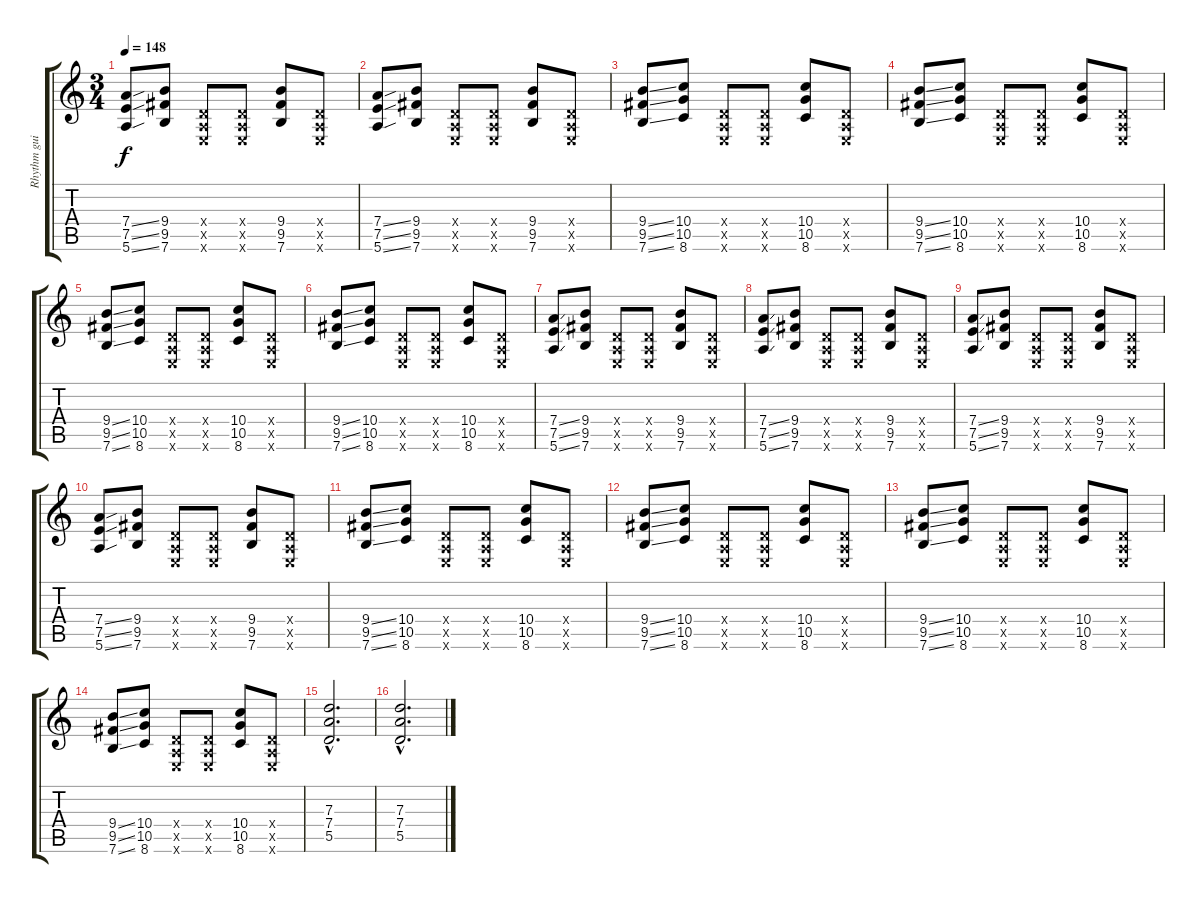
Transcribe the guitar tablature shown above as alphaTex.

\track ("Rhythm guitar 1" "Rhythm gui") {instrument distortionguitar}
\staff {score tabs}
\tuning (E4 B3 G3 D3 A2 E2) {hide}
\ts (3 4)
\tempo 148
\clef g2
\ks c
(7.4{ss} 7.5{ss} 5.6{ss}).8{dy f} (9.4 9.5 7.6).8 (0.4{x} 0.5{x} 0.6{x}).8 (0.4{x} 0.5{x} 0.6{x}).8 (9.4 9.5 7.6).8 (0.4{x} 0.5{x} 0.6{x}).8 |
(7.4{ss} 7.5{ss} 5.6{ss}).8 (9.4 9.5 7.6).8 (0.4{x} 0.5{x} 0.6{x}).8 (0.4{x} 0.5{x} 0.6{x}).8 (9.4 9.5 7.6).8 (0.4{x} 0.5{x} 0.6{x}).8 |
(9.4{ss} 9.5{ss} 7.6{ss}).8 (10.4 10.5 8.6).8 (0.4{x} 0.5{x} 0.6{x}).8 (0.4{x} 0.5{x} 0.6{x}).8 (10.4 10.5 8.6).8 (0.4{x} 0.5{x} 0.6{x}).8 |
(9.4{ss} 9.5{ss} 7.6{ss}).8 (10.4 10.5 8.6).8 (0.4{x} 0.5{x} 0.6{x}).8 (0.4{x} 0.5{x} 0.6{x}).8 (10.4 10.5 8.6).8 (0.4{x} 0.5{x} 0.6{x}).8 |
(9.4{ss} 9.5{ss} 7.6{ss}).8 (10.4 10.5 8.6).8 (0.4{x} 0.5{x} 0.6{x}).8 (0.4{x} 0.5{x} 0.6{x}).8 (10.4 10.5 8.6).8 (0.4{x} 0.5{x} 0.6{x}).8 |
(9.4{ss} 9.5{ss} 7.6{ss}).8 (10.4 10.5 8.6).8 (0.4{x} 0.5{x} 0.6{x}).8 (0.4{x} 0.5{x} 0.6{x}).8 (10.4 10.5 8.6).8 (0.4{x} 0.5{x} 0.6{x}).8 |
(7.4{ss} 7.5{ss} 5.6{ss}).8 (9.4 9.5 7.6).8 (0.4{x} 0.5{x} 0.6{x}).8 (0.4{x} 0.5{x} 0.6{x}).8 (9.4 9.5 7.6).8 (0.4{x} 0.5{x} 0.6{x}).8 |
(7.4{ss} 7.5{ss} 5.6{ss}).8 (9.4 9.5 7.6).8 (0.4{x} 0.5{x} 0.6{x}).8 (0.4{x} 0.5{x} 0.6{x}).8 (9.4 9.5 7.6).8 (0.4{x} 0.5{x} 0.6{x}).8 |
(7.4{ss} 7.5{ss} 5.6{ss}).8 (9.4 9.5 7.6).8 (0.4{x} 0.5{x} 0.6{x}).8 (0.4{x} 0.5{x} 0.6{x}).8 (9.4 9.5 7.6).8 (0.4{x} 0.5{x} 0.6{x}).8 |
(7.4{ss} 7.5{ss} 5.6{ss}).8 (9.4 9.5 7.6).8 (0.4{x} 0.5{x} 0.6{x}).8 (0.4{x} 0.5{x} 0.6{x}).8 (9.4 9.5 7.6).8 (0.4{x} 0.5{x} 0.6{x}).8 |
(9.4{ss} 9.5{ss} 7.6{ss}).8 (10.4 10.5 8.6).8 (0.4{x} 0.5{x} 0.6{x}).8 (0.4{x} 0.5{x} 0.6{x}).8 (10.4 10.5 8.6).8 (0.4{x} 0.5{x} 0.6{x}).8 |
(9.4{ss} 9.5{ss} 7.6{ss}).8 (10.4 10.5 8.6).8 (0.4{x} 0.5{x} 0.6{x}).8 (0.4{x} 0.5{x} 0.6{x}).8 (10.4 10.5 8.6).8 (0.4{x} 0.5{x} 0.6{x}).8 |
(9.4{ss} 9.5{ss} 7.6{ss}).8 (10.4 10.5 8.6).8 (0.4{x} 0.5{x} 0.6{x}).8 (0.4{x} 0.5{x} 0.6{x}).8 (10.4 10.5 8.6).8 (0.4{x} 0.5{x} 0.6{x}).8 |
(9.4{ss} 9.5{ss} 7.6{ss}).8 (10.4 10.5 8.6).8 (0.4{x} 0.5{x} 0.6{x}).8 (0.4{x} 0.5{x} 0.6{x}).8 (10.4 10.5 8.6).8 (0.4{x} 0.5{x} 0.6{x}).8 |
(7.3{hac} 7.4{hac} 5.5{hac}).2{d} |
(7.3{hac} 7.4{hac} 5.5{hac}).2{d}
